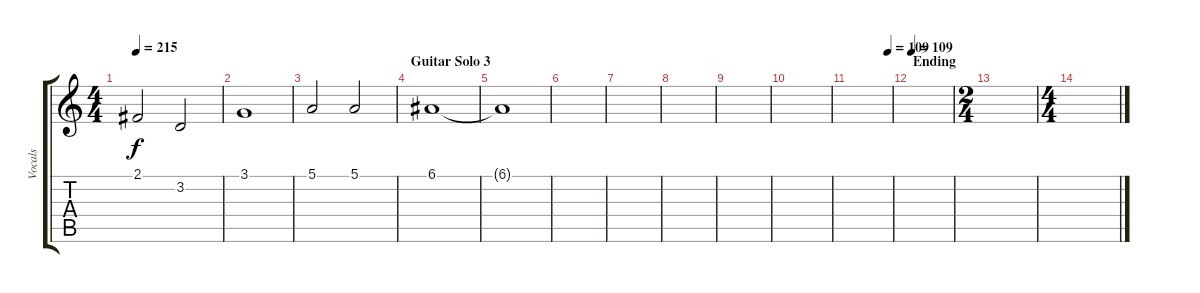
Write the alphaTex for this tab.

\track ("Vocals" "Vocals") {instrument stringensemble1}
\staff {score tabs}
\tuning (E4 B3 G3 D3 A2 E2) {hide}
\ts (4 4)
\tempo 215
\clef g2
\ks c
2.1.2{dy f} 3.2.2 |
3.1.1 |
5.1.2 5.1.2 |
\section ("" "Guitar Solo 3")
6.1.1 |
6.1{t}.1 |
|
|
|
|
|
\tempo (109 0.9166666666666666)
|
\section ("" "Ending")
\tempo 109
|
\ts (2 4)
|
\ts (4 4)
